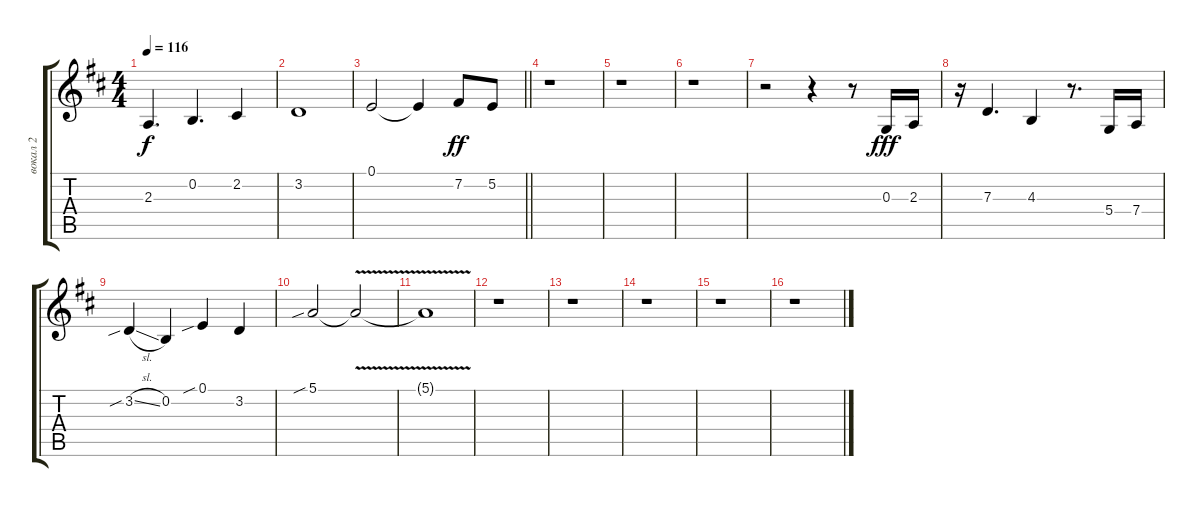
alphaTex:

\track ("вокал 2" "вокал 2") {instrument accordion}
\staff {score tabs}
\tuning (E4 B3 G3 D3 A2 E2) {hide}
\ts (4 4)
\tempo 116
\clef g2
\ks d
2.3.4{d dy f} 0.2.4{d} 2.2.4 |
3.2.1 |
\barLineRight lightlight
0.1.2 0.1{t}.4 7.2.8{dy ff} 5.2.8 |
r.1 |
r.1 |
r.1 |
r.2 r.4 r.8 0.3.16{dy fff} 2.3.16 |
r.16 7.3.4{d} 4.3.4 r.8{d} 5.4.16 7.4.16 |
3.2{sib sl}.4 0.2.4 0.1{sib}.4 3.2.4 |
5.1{sib}.2 5.1{v t}.2 |
5.1{t}.1 |
r.1 |
r.1 |
r.1 |
r.1 |
r.1
